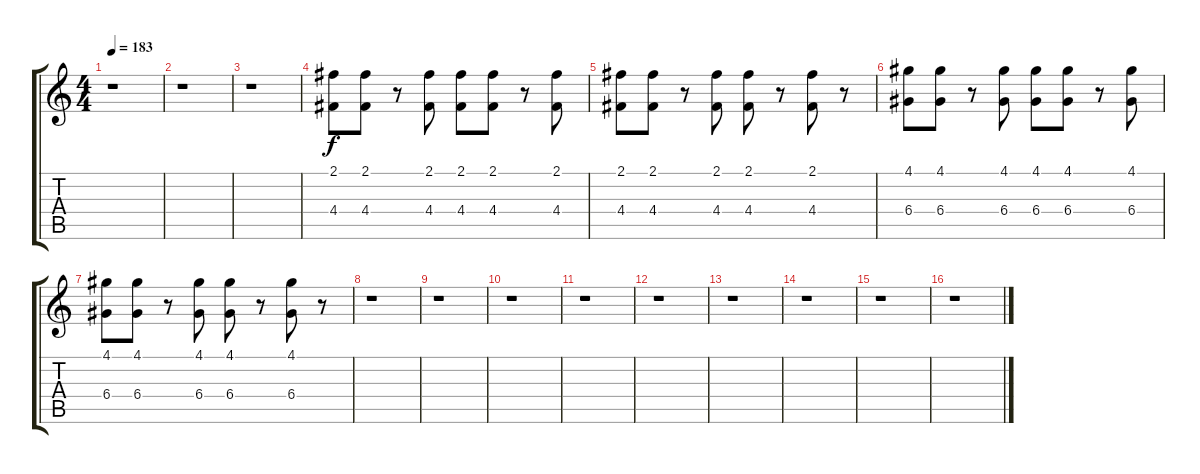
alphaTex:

\track "" {instrument overdrivenguitar}
\staff {score tabs}
\tuning (E4 B3 G3 D3 A2 E2) {hide}
\ts (4 4)
\tempo 183
\clef g2
\ks c
r.1{dy f} |
r.1 |
r.1 |
(2.1 4.4).8 (2.1 4.4).8 r.8 (2.1 4.4).8 (2.1 4.4).8 (2.1 4.4).8 r.8 (2.1 4.4).8 |
(2.1 4.4).8 (2.1 4.4).8 r.8 (2.1 4.4).8 (2.1 4.4).8 r.8 (2.1 4.4).8 r.8 |
(4.1 6.4).8 (4.1 6.4).8 r.8 (4.1 6.4).8 (4.1 6.4).8 (4.1 6.4).8 r.8 (4.1 6.4).8 |
(4.1 6.4).8 (4.1 6.4).8 r.8 (4.1 6.4).8 (4.1 6.4).8 r.8 (4.1 6.4).8 r.8 |
r.1 |
r.1 |
r.1 |
r.1 |
r.1 |
r.1 |
r.1 |
r.1 |
r.1
